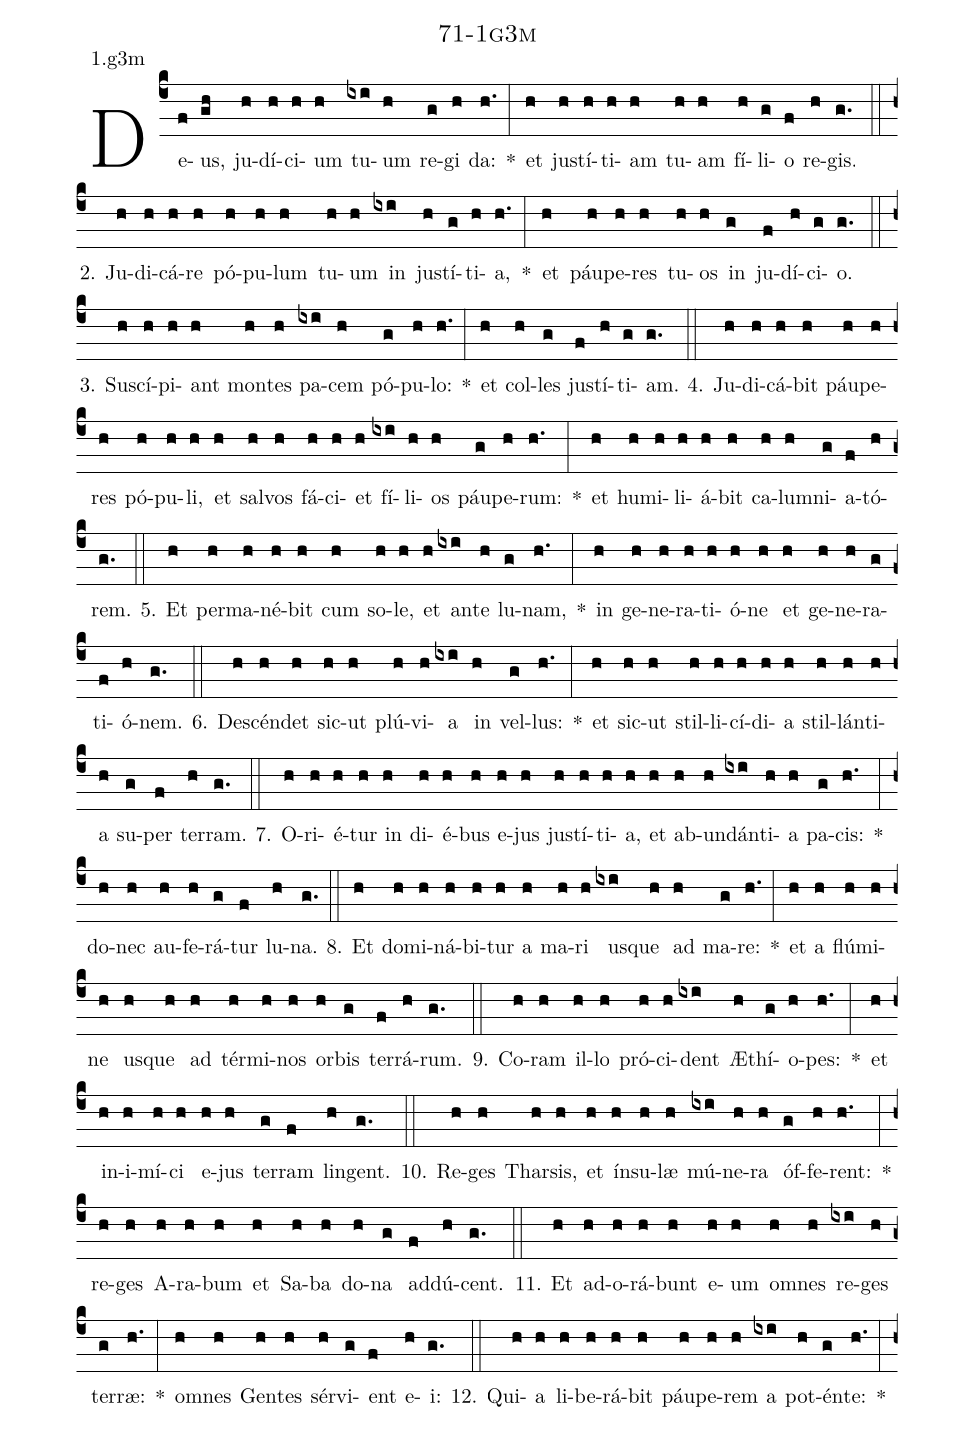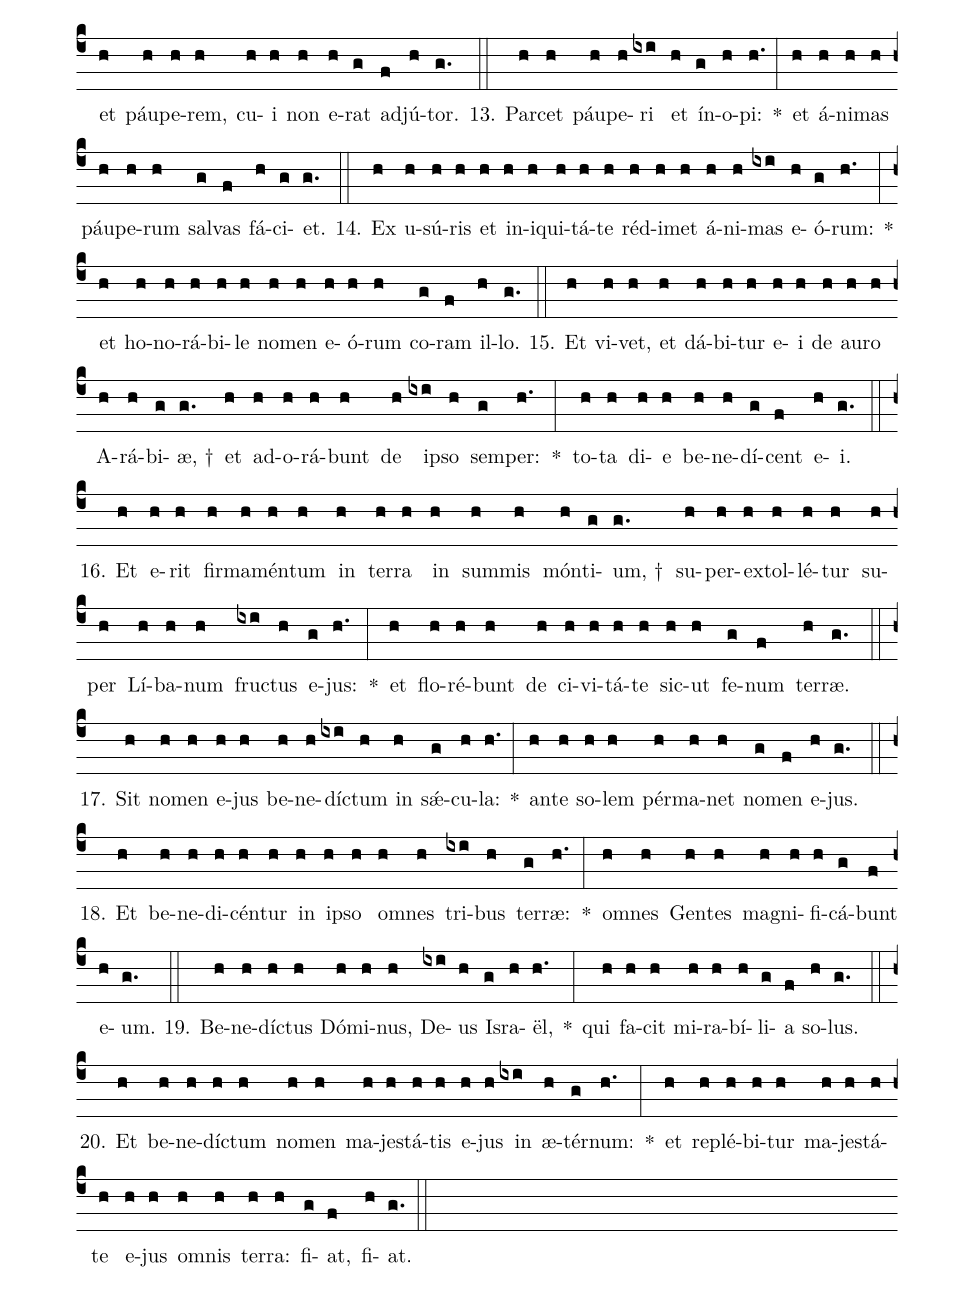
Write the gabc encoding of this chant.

name: 71-1g3m;
annotation: 1.g3m;
%%
(c4)De(f)us,(gh) ju(h)dí(h)ci(h)um(h) tu(ixi)um(h) re(g)gi(h) da:(h.) *(:) et(h) jus(h)tí(h)ti(h)am(h) tu(h)am(h) fí(h)li(g)o(f) re(h)gis.(g.) (::)
2. Ju(h)di(h)cá(h)re(h) pó(h)pu(h)lum(h) tu(h)um(h) in(ixi) jus(h)tí(g)ti(h)a,(h.) *(:) et(h) páu(h)pe(h)res(h) tu(h)os(h) in(g) ju(f)dí(h)ci(g)o.(g.) (::)
3. Su(h)scí(h)pi(h)ant(h) mon(h)tes(h) pa(ixi)cem(h) pó(g)pu(h)lo:(h.) *(:) et(h) col(h)les(g) jus(f)tí(h)ti(g)am.(g.) (::)
4. Ju(h)di(h)cá(h)bit(h) páu(h)pe(h)res(h) pó(h)pu(h)li,(h) et(h) sal(h)vos(h) fá(h)ci(h)et(h) fí(ixi)li(h)os(h) páu(g)pe(h)rum:(h.) *(:) et(h) hu(h)mi(h)li(h)á(h)bit(h) ca(h)lum(h)ni(g)a(f)tó(h)rem.(g.) (::)
5. Et(h) per(h)ma(h)né(h)bit(h) cum(h) so(h)le,(h) et(h) an(ixi)te(h) lu(g)nam,(h.) *(:) in(h) ge(h)ne(h)ra(h)ti(h)ó(h)ne(h) et(h) ge(h)ne(h)ra(g)ti(f)ó(h)nem.(g.) (::)
6. De(h)scén(h)det(h) sic(h)ut(h) plú(h)vi(h)a(ixi) in(h) vel(g)lus:(h.) *(:) et(h) sic(h)ut(h) stil(h)li(h)cí(h)di(h)a(h) stil(h)lán(h)ti(h)a(h) su(g)per(f) ter(h)ram.(g.) (::)
7. O(h)ri(h)é(h)tur(h) in(h) di(h)é(h)bus(h) e(h)jus(h) jus(h)tí(h)ti(h)a,(h) et(h) ab(h)un(h)dán(ixi)ti(h)a(h) pa(g)cis:(h.) *(:) do(h)nec(h) au(h)fe(h)rá(g)tur(f) lu(h)na.(g.) (::)
8. Et(h) do(h)mi(h)ná(h)bi(h)tur(h) a(h) ma(h)ri(h) us(ixi)que(h) ad(h) ma(g)re:(h.) *(:) et(h) a(h) flú(h)mi(h)ne(h) us(h)que(h) ad(h) tér(h)mi(h)nos(h) or(h)bis(g) ter(f)rá(h)rum.(g.) (::)
9. Co(h)ram(h) il(h)lo(h) pró(h)ci(h)dent(ixi) Æ(h)thí(g)o(h)pes:(h.) *(:) et(h) in(h)i(h)mí(h)ci(h) e(h)jus(h) ter(g)ram(f) lin(h)gent.(g.) (::)
10. Re(h)ges(h) Thar(h)sis,(h) et(h) ín(h)su(h)læ(h) mú(ixi)ne(h)ra(h) óf(g)fe(h)rent:(h.) *(:) re(h)ges(h) A(h)ra(h)bum(h) et(h) Sa(h)ba(h) do(h)na(g) ad(f)dú(h)cent.(g.) (::)
11. Et(h) ad(h)o(h)rá(h)bunt(h) e(h)um(h) om(h)nes(h) re(ixi)ges(h) ter(g)ræ:(h.) *(:) om(h)nes(h) Gen(h)tes(h) sér(h)vi(g)ent(f) e(h)i:(g.) (::)
12. Qui(h)a(h) li(h)be(h)rá(h)bit(h) páu(h)pe(h)rem(h) a(ixi) pot(h)én(g)te:(h.) *(:) et(h) páu(h)pe(h)rem,(h) cu(h)i(h) non(h) e(h)rat(g) ad(f)jú(h)tor.(g.) (::)
13. Par(h)cet(h) páu(h)pe(h)ri(ixi) et(h) ín(g)o(h)pi:(h.) *(:) et(h) á(h)ni(h)mas(h) páu(h)pe(h)rum(h) sal(g)vas(f) fá(h)ci(g)et.(g.) (::)
14. Ex(h) u(h)sú(h)ris(h) et(h) in(h)i(h)qui(h)tá(h)te(h) réd(h)i(h)met(h) á(h)ni(h)mas(ixi) e(h)ó(g)rum:(h.) *(:) et(h) ho(h)no(h)rá(h)bi(h)le(h) no(h)men(h) e(h)ó(h)rum(h) co(g)ram(f) il(h)lo.(g.) (::)
15. Et(h) vi(h)vet,(h) et(h) dá(h)bi(h)tur(h) e(h)i(h) de(h) au(h)ro(h) A(h)rá(h)bi(g)æ, †(g.) et(h) ad(h)o(h)rá(h)bunt(h) de(h) ip(ixi)so(h) sem(g)per:(h.) *(:) to(h)ta(h) di(h)e(h) be(h)ne(h)dí(g)cent(f) e(h)i.(g.) (::)
16. Et(h) e(h)rit(h) fir(h)ma(h)mén(h)tum(h) in(h) ter(h)ra(h) in(h) sum(h)mis(h) món(h)ti(g)um, †(g.) su(h)per(h)ex(h)tol(h)lé(h)tur(h) su(h)per(h) Lí(h)ba(h)num(h) fruc(ixi)tus(h) e(g)jus:(h.) *(:) et(h) flo(h)ré(h)bunt(h) de(h) ci(h)vi(h)tá(h)te(h) sic(h)ut(h) fe(g)num(f) ter(h)ræ.(g.) (::)
17. Sit(h) no(h)men(h) e(h)jus(h) be(h)ne(h)díc(ixi)tum(h) in(h) sǽ(g)cu(h)la:(h.) *(:) an(h)te(h) so(h)lem(h) pér(h)ma(h)net(h) no(g)men(f) e(h)jus.(g.) (::)
18. Et(h) be(h)ne(h)di(h)cén(h)tur(h) in(h) ip(h)so(h) om(h)nes(h) tri(ixi)bus(h) ter(g)ræ:(h.) *(:) om(h)nes(h) Gen(h)tes(h) ma(h)gni(h)fi(h)cá(g)bunt(f) e(h)um.(g.) (::)
19. Be(h)ne(h)díc(h)tus(h) Dó(h)mi(h)nus,(h) De(ixi)us(h) Is(g)ra(h)ël,(h.) *(:) qui(h) fa(h)cit(h) mi(h)ra(h)bí(h)li(g)a(f) so(h)lus.(g.) (::)
20. Et(h) be(h)ne(h)díc(h)tum(h) no(h)men(h) ma(h)jes(h)tá(h)tis(h) e(h)jus(h) in(ixi) æ(h)tér(g)num:(h.) *(:) et(h) re(h)plé(h)bi(h)tur(h) ma(h)jes(h)tá(h)te(h) e(h)jus(h) om(h)nis(h) ter(h)ra:(h) fi(g)at,(f) fi(h)at.(g.) (::)
